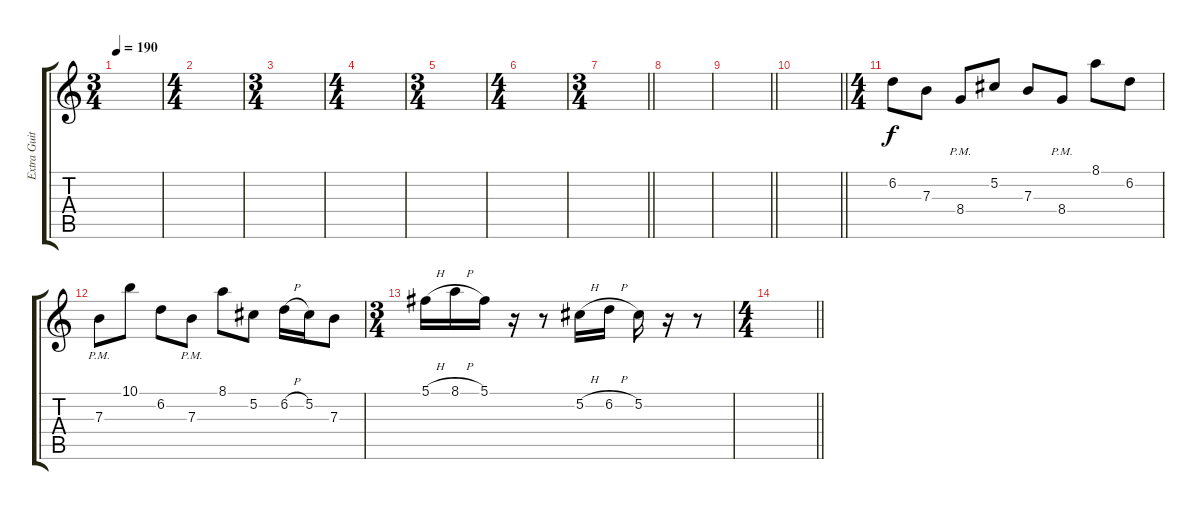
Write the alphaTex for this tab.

\track ("Extra Guitar" "Extra Guit") {instrument distortionguitar}
\staff {score tabs}
\tuning (Db4 Ab3 E3 B2 Gb2 B1) {hide}
\ts (3 4)
\tempo 190
\clef g2
\ks c
|
\ts (4 4)
|
\ts (3 4)
|
\ts (4 4)
|
\ts (3 4)
|
\ts (4 4)
|
\ts (3 4)
\barLineRight lightlight
|
|
\barLineRight lightlight
|
\barLineRight lightlight
|
\ts (4 4)
6.2.8 7.3.8 8.4{pm}.8 5.2.8 7.3.8 8.4{pm}.8 8.1.8 6.2.8 |
7.3{pm}.8 10.1.8 6.2.8 7.3{pm}.8 8.1.8 5.2.8 6.2{h}.16 5.2.16 7.3.8 |
\ts (3 4)
5.1{h}.16 8.1{h}.16 5.1.16 r.16 r.8 5.2{h}.16 6.2{h}.16 5.2.16 r.16 r.8 |
\ts (4 4)
\barLineRight lightlight
